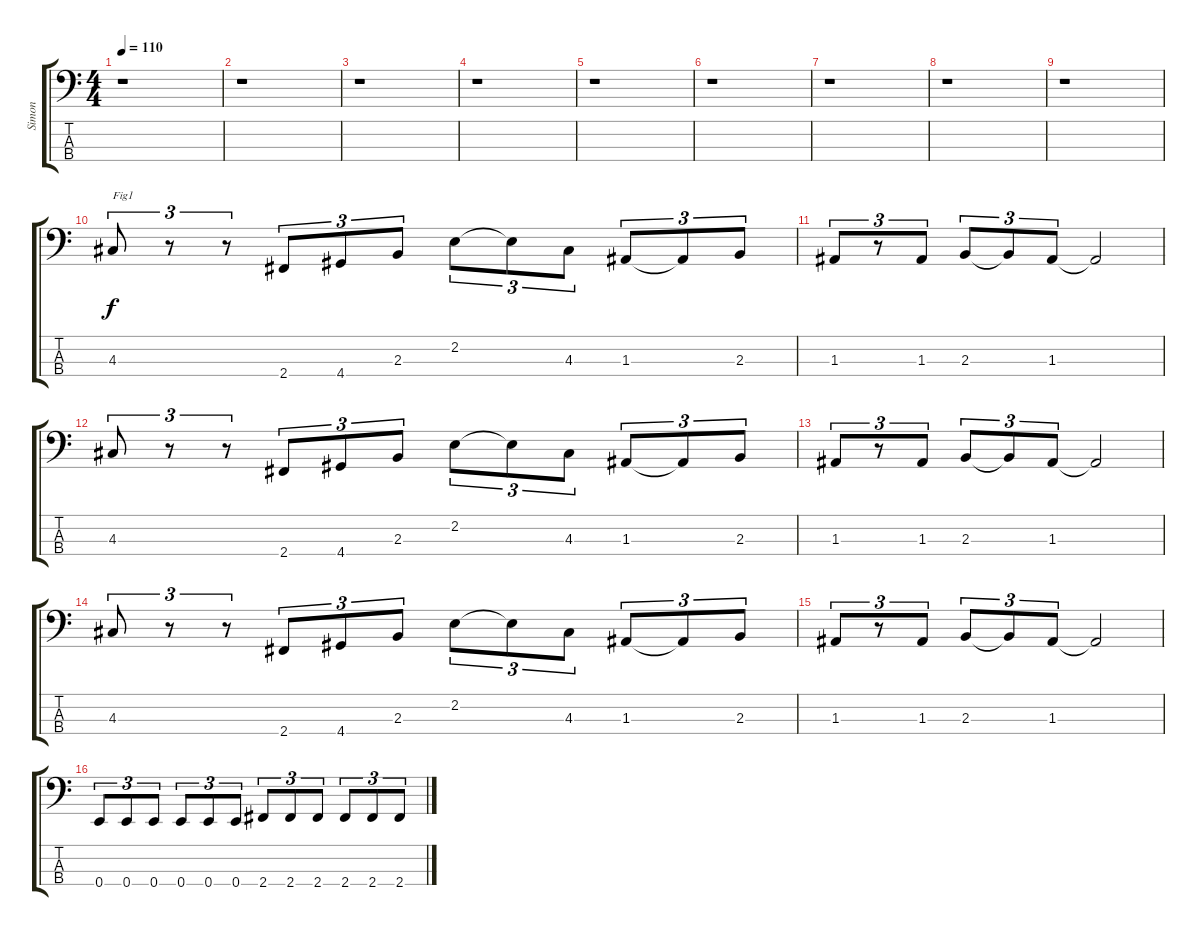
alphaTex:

\track ("Simon" "Simon") {instrument electricbasspick}
\staff {score tabs}
\tuning (G2 D2 A1 E1) {hide}
\ts (4 4)
\tempo 110
\clef f4
\ks c
r.1{dy f instrument electricbasspick} |
r.1 |
r.1 |
r.1 |
r.1 |
r.1 |
r.1 |
r.1 |
r.1 |
4.3.8{tu (3 2) txt "Fig1"} r.8{tu (3 2)} r.8{tu (3 2)} 2.4.8{tu (3 2)} 4.4.8{tu (3 2)} 2.3.8{tu (3 2)} 2.2.8{tu (3 2)} 2.2{t}.8{tu (3 2)} 4.3.8{tu (3 2)} 1.3.8{tu (3 2)} 1.3{t}.8{tu (3 2)} 2.3.8{tu (3 2)} |
1.3.8{tu (3 2)} r.8{tu (3 2)} 1.3.8{tu (3 2)} 2.3.8{tu (3 2)} 2.3{t}.8{tu (3 2)} 1.3.8{tu (3 2)} 1.3{t}.2 |
4.3.8{tu (3 2)} r.8{tu (3 2)} r.8{tu (3 2)} 2.4.8{tu (3 2)} 4.4.8{tu (3 2)} 2.3.8{tu (3 2)} 2.2.8{tu (3 2)} 2.2{t}.8{tu (3 2)} 4.3.8{tu (3 2)} 1.3.8{tu (3 2)} 1.3{t}.8{tu (3 2)} 2.3.8{tu (3 2)} |
1.3.8{tu (3 2)} r.8{tu (3 2)} 1.3.8{tu (3 2)} 2.3.8{tu (3 2)} 2.3{t}.8{tu (3 2)} 1.3.8{tu (3 2)} 1.3{t}.2 |
4.3.8{tu (3 2)} r.8{tu (3 2)} r.8{tu (3 2)} 2.4.8{tu (3 2)} 4.4.8{tu (3 2)} 2.3.8{tu (3 2)} 2.2.8{tu (3 2)} 2.2{t}.8{tu (3 2)} 4.3.8{tu (3 2)} 1.3.8{tu (3 2)} 1.3{t}.8{tu (3 2)} 2.3.8{tu (3 2)} |
1.3.8{tu (3 2)} r.8{tu (3 2)} 1.3.8{tu (3 2)} 2.3.8{tu (3 2)} 2.3{t}.8{tu (3 2)} 1.3.8{tu (3 2)} 1.3{t}.2 |
0.4.8{tu (3 2)} 0.4.8{tu (3 2)} 0.4.8{tu (3 2)} 0.4.8{tu (3 2)} 0.4.8{tu (3 2)} 0.4.8{tu (3 2)} 2.4.8{tu (3 2)} 2.4.8{tu (3 2)} 2.4.8{tu (3 2)} 2.4.8{tu (3 2)} 2.4.8{tu (3 2)} 2.4.8{tu (3 2)}
